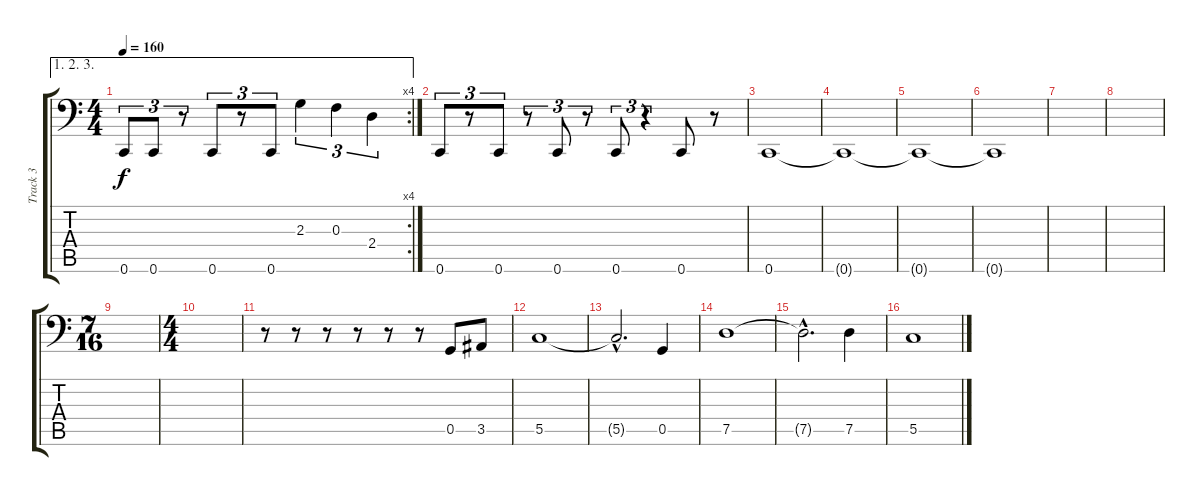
\track ("Track 3" "Track 3") {instrument electricbassfinger}
\staff {score tabs}
\tuning (D3 A2 F2 C2 G1 C1) {hide}
\ae (1 2 3)
\rc 4
\ts (4 4)
\tempo 160
\clef f4
\ks c
0.6.8{tu (3 2) dy f} 0.6.8{tu (3 2)} r.8{tu (3 2)} 0.6.8{tu (3 2)} r.8{tu (3 2)} 0.6.8{tu (3 2)} 2.3.4{tu (3 2)} 0.3.4{tu (3 2)} 2.4.4{tu (3 2)} |
0.6.8{tu (3 2)} r.8{tu (3 2)} 0.6.8{tu (3 2)} r.8{tu (3 2)} 0.6.8{tu (3 2)} r.8{tu (3 2)} 0.6.8{tu (3 2)} r.4{tu (3 2)} 0.6.8 r.8 |
0.6.1 |
0.6{t}.1 |
0.6{t}.1 |
0.6{t}.1 |
|
|
\ts (7 16)
|
\ts (4 4)
|
r.8 r.8 r.8 r.8 r.8 r.8 0.5.8 3.5.8 |
5.5.1 |
5.5{hac t}.2{d} 0.5.4 |
7.5.1 |
7.5{hac t}.2{d} 7.5.4 |
5.5.1
